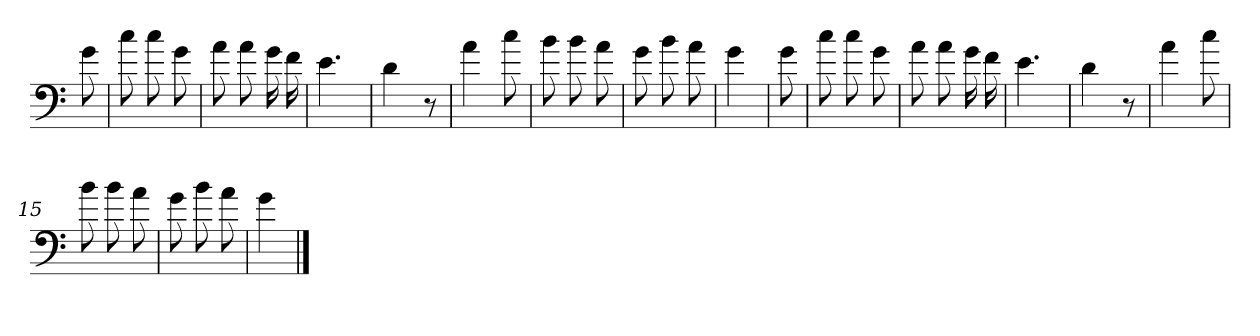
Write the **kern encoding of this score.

**kern
*part1
*staff1
*clefF4
*k[]
*C:
=
8g
=1
8cc
8cc
8g
=2
8a
8a
16g
16f
=3
4.e
=4
4d
8r
=5
4a
8cc
=6
8b
8b
8a
=7
8g
8b
8a
=8
4g
=9
8g
=10
8cc
8cc
8g
=11
8a
8a
16g
16f
=12
4.e
=13
4d
8r
=14
4a
8cc
=15
8b
8b
8a
=16
8g
8b
8a
=17
4g
==
*-
